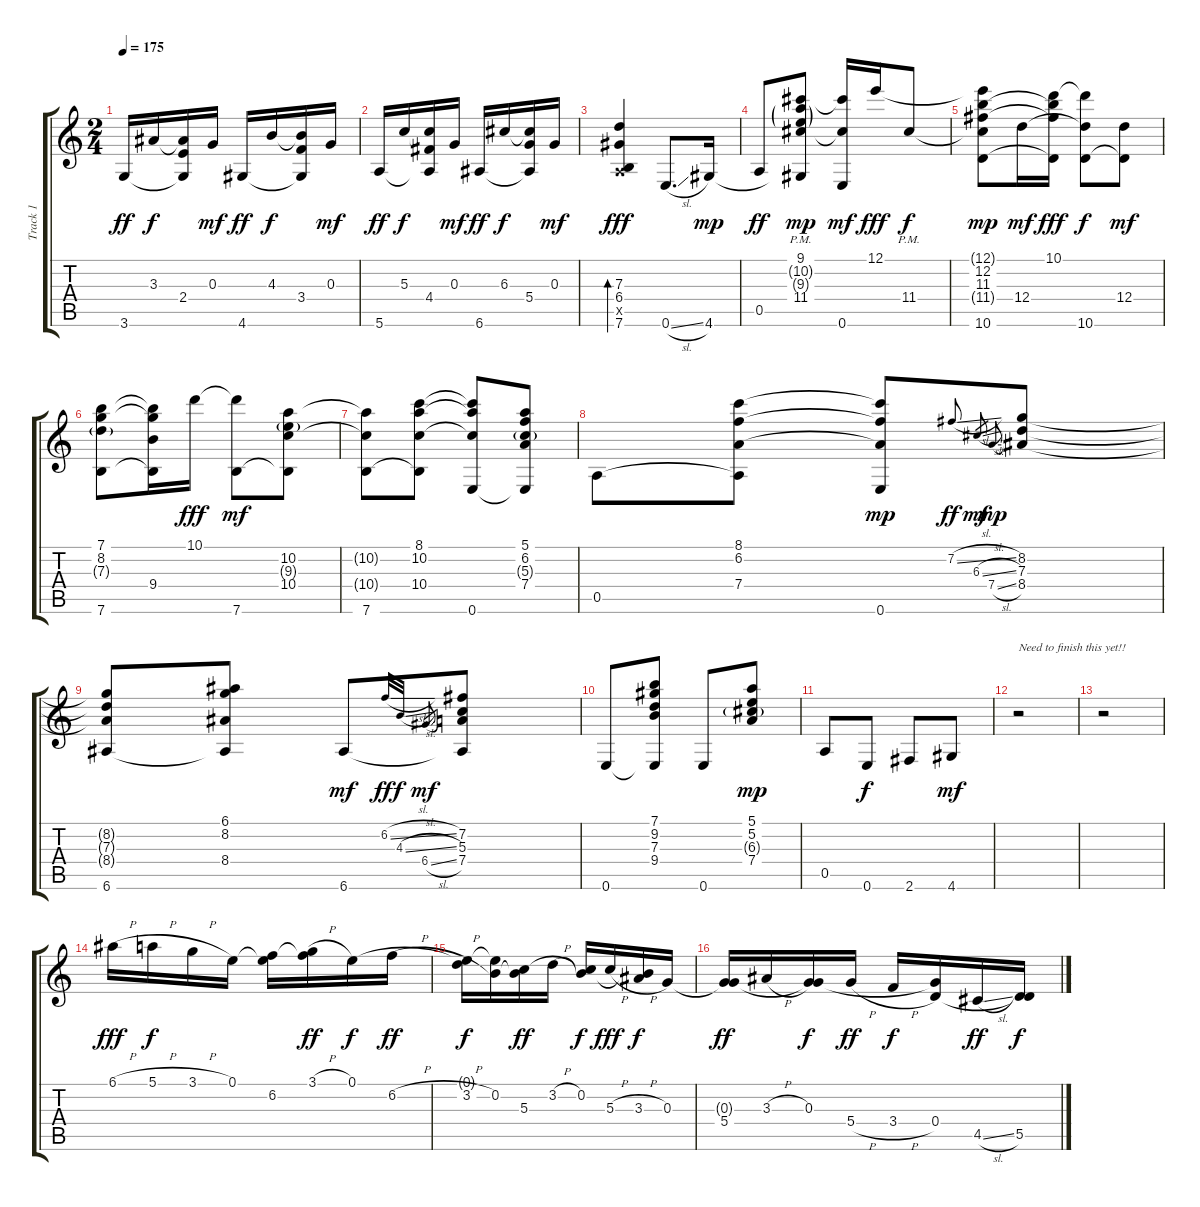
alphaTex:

\track ("Track 1" "Track 1") {instrument acousticguitarsteel}
\staff {score tabs}
\tuning (E4 B3 G3 D3 A2 E2) {hide}
\ts (2 4)
\tempo 175
\clef g2
\ks c
3.6.16{dy ff} 3.3.16{dy f} (3.3{t} 2.4 3.6{t}).16 0.3.16{dy mf} 4.6.16{dy ff} 4.3.16{dy f} (4.3{t} 3.4 4.6{t}).16 0.3.16{dy mf} |
5.6.16{dy ff} 5.3.16{dy f} (5.3{t} 4.4 5.6{t}).16 0.3.16{dy mf} 6.6.16{dy ff} 6.3.16{dy f} (6.3{t} 5.4 6.6{t}).16 0.3.16{dy mf} |
(7.3 6.4 0.5{x} 7.6).4{bd 240 dy fff} 0.6{sl}.8{d} 4.6.16{dy mp} |
0.5.8{dy ff} (9.1 10.2{g} 9.3{g} 11.4{pm} 4.6{t}).8{dy mp} (9.1{t} 11.4{t} 0.6).16{dy mf} 12.1.16{dy fff} 11.4{pm}.8{dy f} |
(12.1{t} 12.2 11.3 11.4{t} 10.6).8{dy mp} 12.4.16{dy mf} (10.1 12.2{t} 11.3{t} 10.6{t}).16{dy fff} (10.1{t} 12.4{t} 10.6).8{dy f} (12.4 10.6{t}).8{dy mf} |
(7.1 8.2 7.3{g} 7.6).8 (7.1{t} 8.2{t} 9.4 7.6{t}).16 10.1.16{dy fff} (10.1{t} 7.6).8{dy mf} (10.2 9.3{g} 10.4 7.6{t}).8 |
(10.2{t} 10.4{t} 7.6).8 (8.1 10.2 10.4 7.6{t}).8 (8.1{t} 10.2{t} 10.4{t} 0.6).8 (5.1 6.2 5.3{g} 7.4 0.6{t}).8 |
0.5.8 (8.1 6.2 7.4 0.5{t}).8 (8.1{t} 6.2{t} 7.4{t} 0.6).8{dy mp} 7.2{sl}.32{gr onbeat dy ff} 6.3{sl}.32{gr dy mf} 7.4{sl}.32{gr onbeat dy mp} (8.2 7.3 8.4).8 |
(8.2{t} 7.3{t} 8.4{t} 6.6).8 (6.1 8.2 8.4 6.6{t}).8 6.6.8{dy mf} 6.2{sl}.32{gr onbeat dy ff} 4.3{sl}.32{gr onbeat dy f} 6.4{sl}.32{gr dy mf} (7.2 5.3 7.4 6.6{t}).8 |
0.6.8 (7.1 9.2 7.3 9.4 0.6{t}).8 0.6.8 (5.1 5.2 6.3{g} 7.4).8{dy mp} |
0.5.8 0.6.8{dy f} 2.6.8 4.6.8{dy mf} |
r.2{txt "Need to finish this yet!!"} |
r.2 |
6.1{h}.16{dy fff} 5.1{h}.16{dy f} 3.1{h}.16 0.1.16 (0.1{t} 6.2).16 (3.1{h} 6.2{t}).16{dy ff} 0.1.16{dy f} 6.2{h}.16{dy ff} |
(0.1{t} 3.2{h}).16{dy f} (0.1{t} 0.2).16 (0.2{t} 5.3).16{dy ff} 3.2{h}.16 (0.2 5.3{t}).16{dy f} 5.3{h}.16{dy fff} (0.2{t} 3.3{h}).16{dy f} 0.3.16 |
(0.3{t} 5.4).16{dy ff} 3.3{h}.16 (0.3 5.4{t}).16{dy f} 5.4{h}.16{dy ff} 3.4{h}.16{dy f} (0.3{t} 0.4).16 4.5{sl}.16{dy ff} (0.4{t} 5.5).16{dy f}
